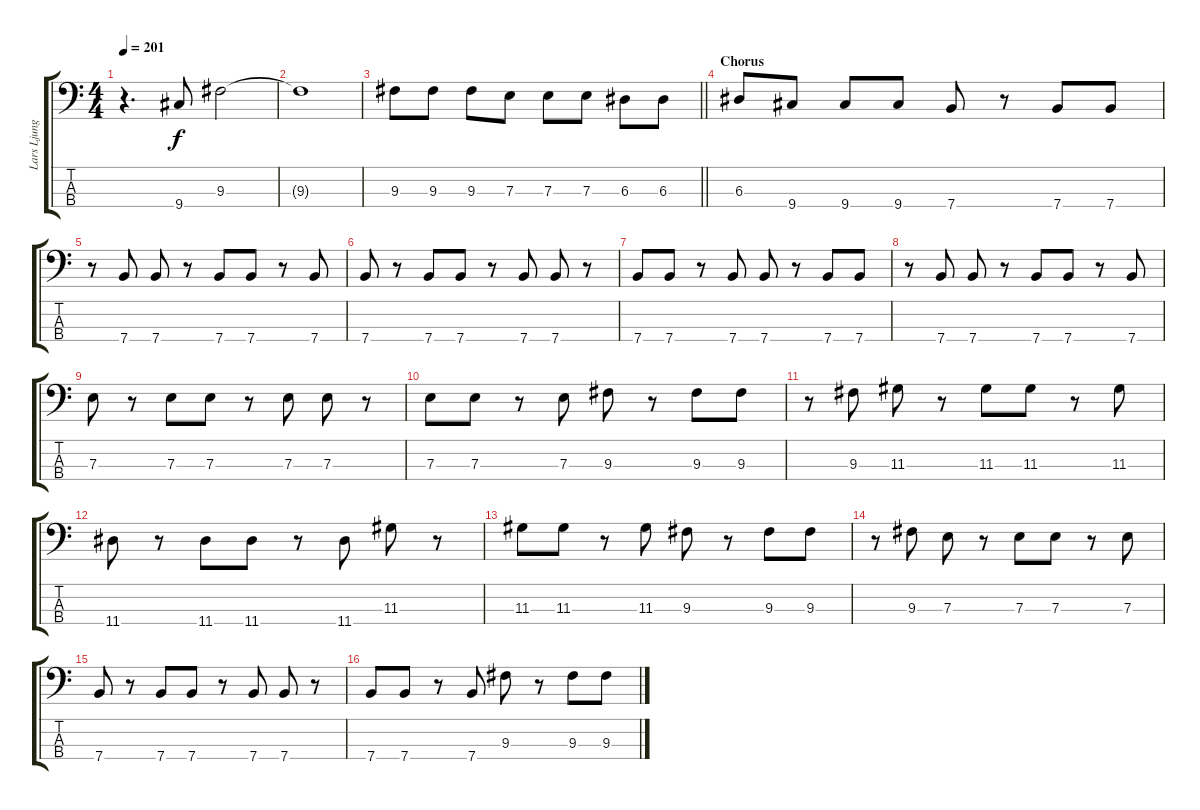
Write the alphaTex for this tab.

\track ("Lars Ljungberg" "Lars Ljung") {instrument electricbasspick}
\staff {score tabs}
\tuning (G2 D2 A1 E1) {hide}
\ts (4 4)
\tempo 201
\clef f4
\ks c
r.4{d dy f} 9.4.8 9.3.2 |
9.3{t}.1 |
\barLineRight lightlight
9.3.8 9.3.8 9.3.8 7.3.8 7.3.8 7.3.8 6.3.8 6.3.8 |
\section ("" "Chorus")
6.3.8 9.4.8 9.4.8 9.4.8 7.4.8 r.8 7.4.8 7.4.8 |
r.8 7.4.8 7.4.8 r.8 7.4.8 7.4.8 r.8 7.4.8 |
7.4.8 r.8 7.4.8 7.4.8 r.8 7.4.8 7.4.8 r.8 |
7.4.8 7.4.8 r.8 7.4.8 7.4.8 r.8 7.4.8 7.4.8 |
r.8 7.4.8 7.4.8 r.8 7.4.8 7.4.8 r.8 7.4.8 |
7.3.8 r.8 7.3.8 7.3.8 r.8 7.3.8 7.3.8 r.8 |
7.3.8 7.3.8 r.8 7.3.8 9.3.8 r.8 9.3.8 9.3.8 |
r.8 9.3.8 11.3.8 r.8 11.3.8 11.3.8 r.8 11.3.8 |
11.4.8 r.8 11.4.8 11.4.8 r.8 11.4.8 11.3.8 r.8 |
11.3.8 11.3.8 r.8 11.3.8 9.3.8 r.8 9.3.8 9.3.8 |
r.8 9.3.8 7.3.8 r.8 7.3.8 7.3.8 r.8 7.3.8 |
7.4.8 r.8 7.4.8 7.4.8 r.8 7.4.8 7.4.8 r.8 |
7.4.8 7.4.8 r.8 7.4.8 9.3.8 r.8 9.3.8 9.3.8
